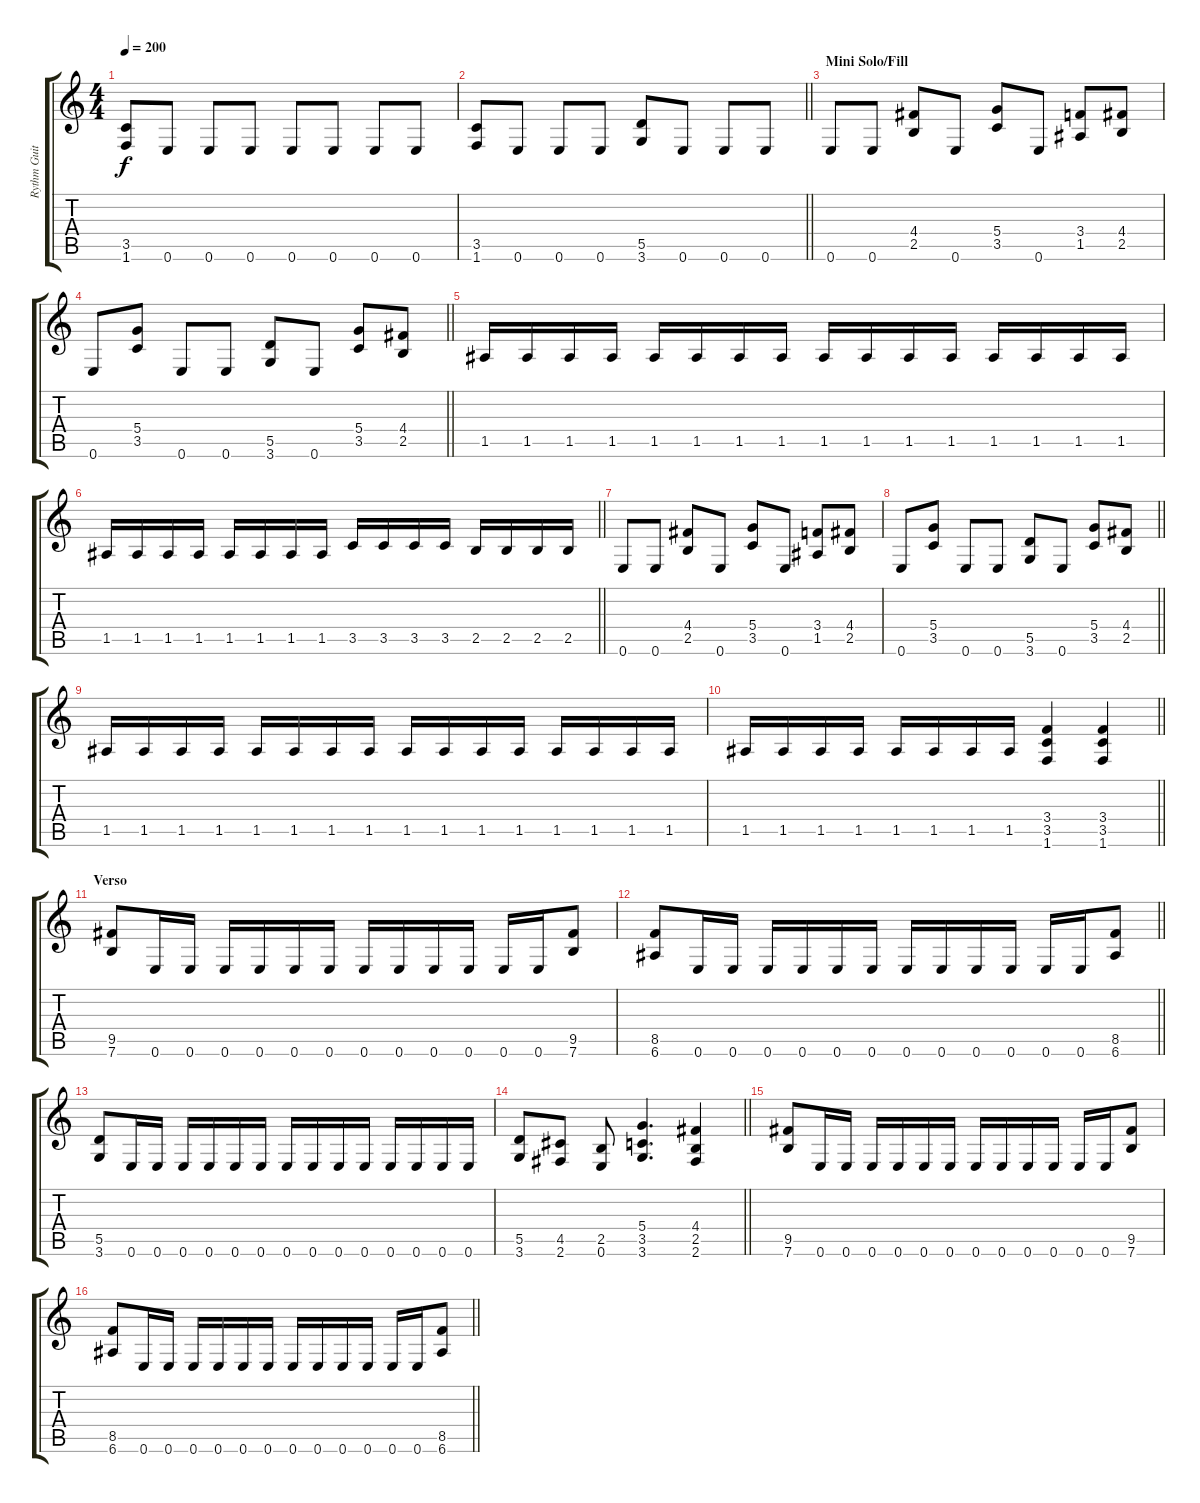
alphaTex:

\track ("Rythm Guitar- Distortion" "Rythm Guit") {instrument distortionguitar}
\staff {score tabs}
\tuning (E4 B3 G3 D3 A2 E2) {hide}
\ts (4 4)
\tempo 200
\clef g2
\ks c
(3.5 1.6).8{dy f} 0.6.8 0.6.8 0.6.8 0.6.8 0.6.8 0.6.8 0.6.8 |
\barLineRight lightlight
(3.5 1.6).8 0.6.8 0.6.8 0.6.8 (5.5 3.6).8 0.6.8 0.6.8 0.6.8 |
\section ("" "Mini Solo/Fill")
0.6.8 0.6.8 (4.4 2.5).8 0.6.8 (5.4 3.5).8 0.6.8 (3.4 1.5).8 (4.4 2.5).8 |
\barLineRight lightlight
0.6.8 (5.4 3.5).8 0.6.8 0.6.8 (5.5 3.6).8 0.6.8 (5.4 3.5).8 (4.4 2.5).8 |
1.5.16 1.5.16 1.5.16 1.5.16 1.5.16 1.5.16 1.5.16 1.5.16 1.5.16 1.5.16 1.5.16 1.5.16 1.5.16 1.5.16 1.5.16 1.5.16 |
\barLineRight lightlight
1.5.16 1.5.16 1.5.16 1.5.16 1.5.16 1.5.16 1.5.16 1.5.16 3.5.16 3.5.16 3.5.16 3.5.16 2.5.16 2.5.16 2.5.16 2.5.16 |
0.6.8 0.6.8 (4.4 2.5).8 0.6.8 (5.4 3.5).8 0.6.8 (3.4 1.5).8 (4.4 2.5).8 |
\barLineRight lightlight
0.6.8 (5.4 3.5).8 0.6.8 0.6.8 (5.5 3.6).8 0.6.8 (5.4 3.5).8 (4.4 2.5).8 |
1.5.16 1.5.16 1.5.16 1.5.16 1.5.16 1.5.16 1.5.16 1.5.16 1.5.16 1.5.16 1.5.16 1.5.16 1.5.16 1.5.16 1.5.16 1.5.16 |
\barLineRight lightlight
1.5.16 1.5.16 1.5.16 1.5.16 1.5.16 1.5.16 1.5.16 1.5.16 (3.4 3.5 1.6).4 (3.4 3.5 1.6).4 |
\section ("" "Verso")
(9.5 7.6).8 0.6.16 0.6.16 0.6.16 0.6.16 0.6.16 0.6.16 0.6.16 0.6.16 0.6.16 0.6.16 0.6.16 0.6.16 (9.5 7.6).8 |
\barLineRight lightlight
(8.5 6.6).8 0.6.16 0.6.16 0.6.16 0.6.16 0.6.16 0.6.16 0.6.16 0.6.16 0.6.16 0.6.16 0.6.16 0.6.16 (8.5 6.6).8 |
(5.5 3.6).8 0.6.16 0.6.16 0.6.16 0.6.16 0.6.16 0.6.16 0.6.16 0.6.16 0.6.16 0.6.16 0.6.16 0.6.16 0.6.16 0.6.16 |
\barLineRight lightlight
(5.5 3.6).8 (4.5 2.6).8 (2.5 0.6).8 (5.4 3.5 3.6).4{d} (4.4 2.5 2.6).4 |
(9.5 7.6).8 0.6.16 0.6.16 0.6.16 0.6.16 0.6.16 0.6.16 0.6.16 0.6.16 0.6.16 0.6.16 0.6.16 0.6.16 (9.5 7.6).8 |
\barLineRight lightlight
(8.5 6.6).8 0.6.16 0.6.16 0.6.16 0.6.16 0.6.16 0.6.16 0.6.16 0.6.16 0.6.16 0.6.16 0.6.16 0.6.16 (8.5 6.6).8
